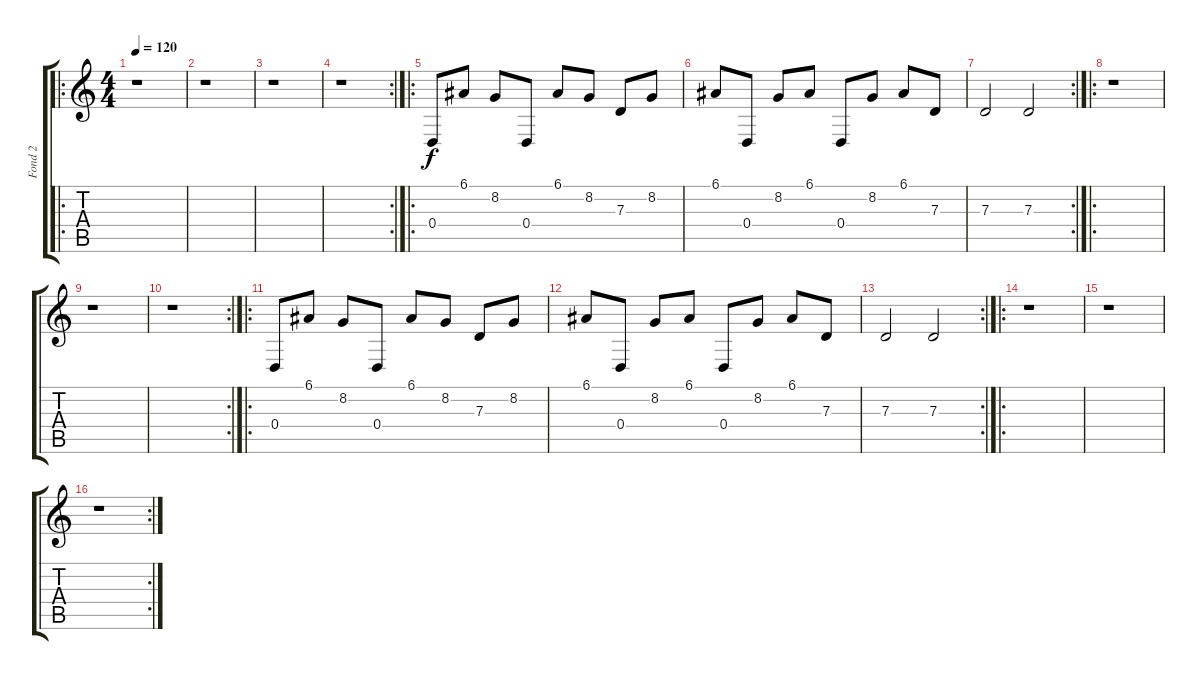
\track ("Fond 2" "Fond 2") {instrument lead1square}
\staff {score tabs}
\tuning (E4 B3 G3 D3 A2 E2) {hide}
\ro
\ts (4 4)
\tempo 120
\clef g2
\ks c
r.1{dy f instrument lead1square} |
r.1 |
r.1 |
\rc 2
r.1 |
\ro
0.4.8 6.1.8 8.2.8 0.4.8 6.1.8 8.2.8 7.3.8 8.2.8 |
6.1.8 0.4.8 8.2.8 6.1.8 0.4.8 8.2.8 6.1.8 7.3.8 |
\rc 2
7.3.2 7.3.2 |
\ro
r.1 |
r.1 |
\rc 2
r.1 |
\ro
0.4.8 6.1.8 8.2.8 0.4.8 6.1.8 8.2.8 7.3.8 8.2.8 |
6.1.8 0.4.8 8.2.8 6.1.8 0.4.8 8.2.8 6.1.8 7.3.8 |
\rc 2
7.3.2 7.3.2 |
\ro
r.1 |
r.1 |
\rc 2
r.1
